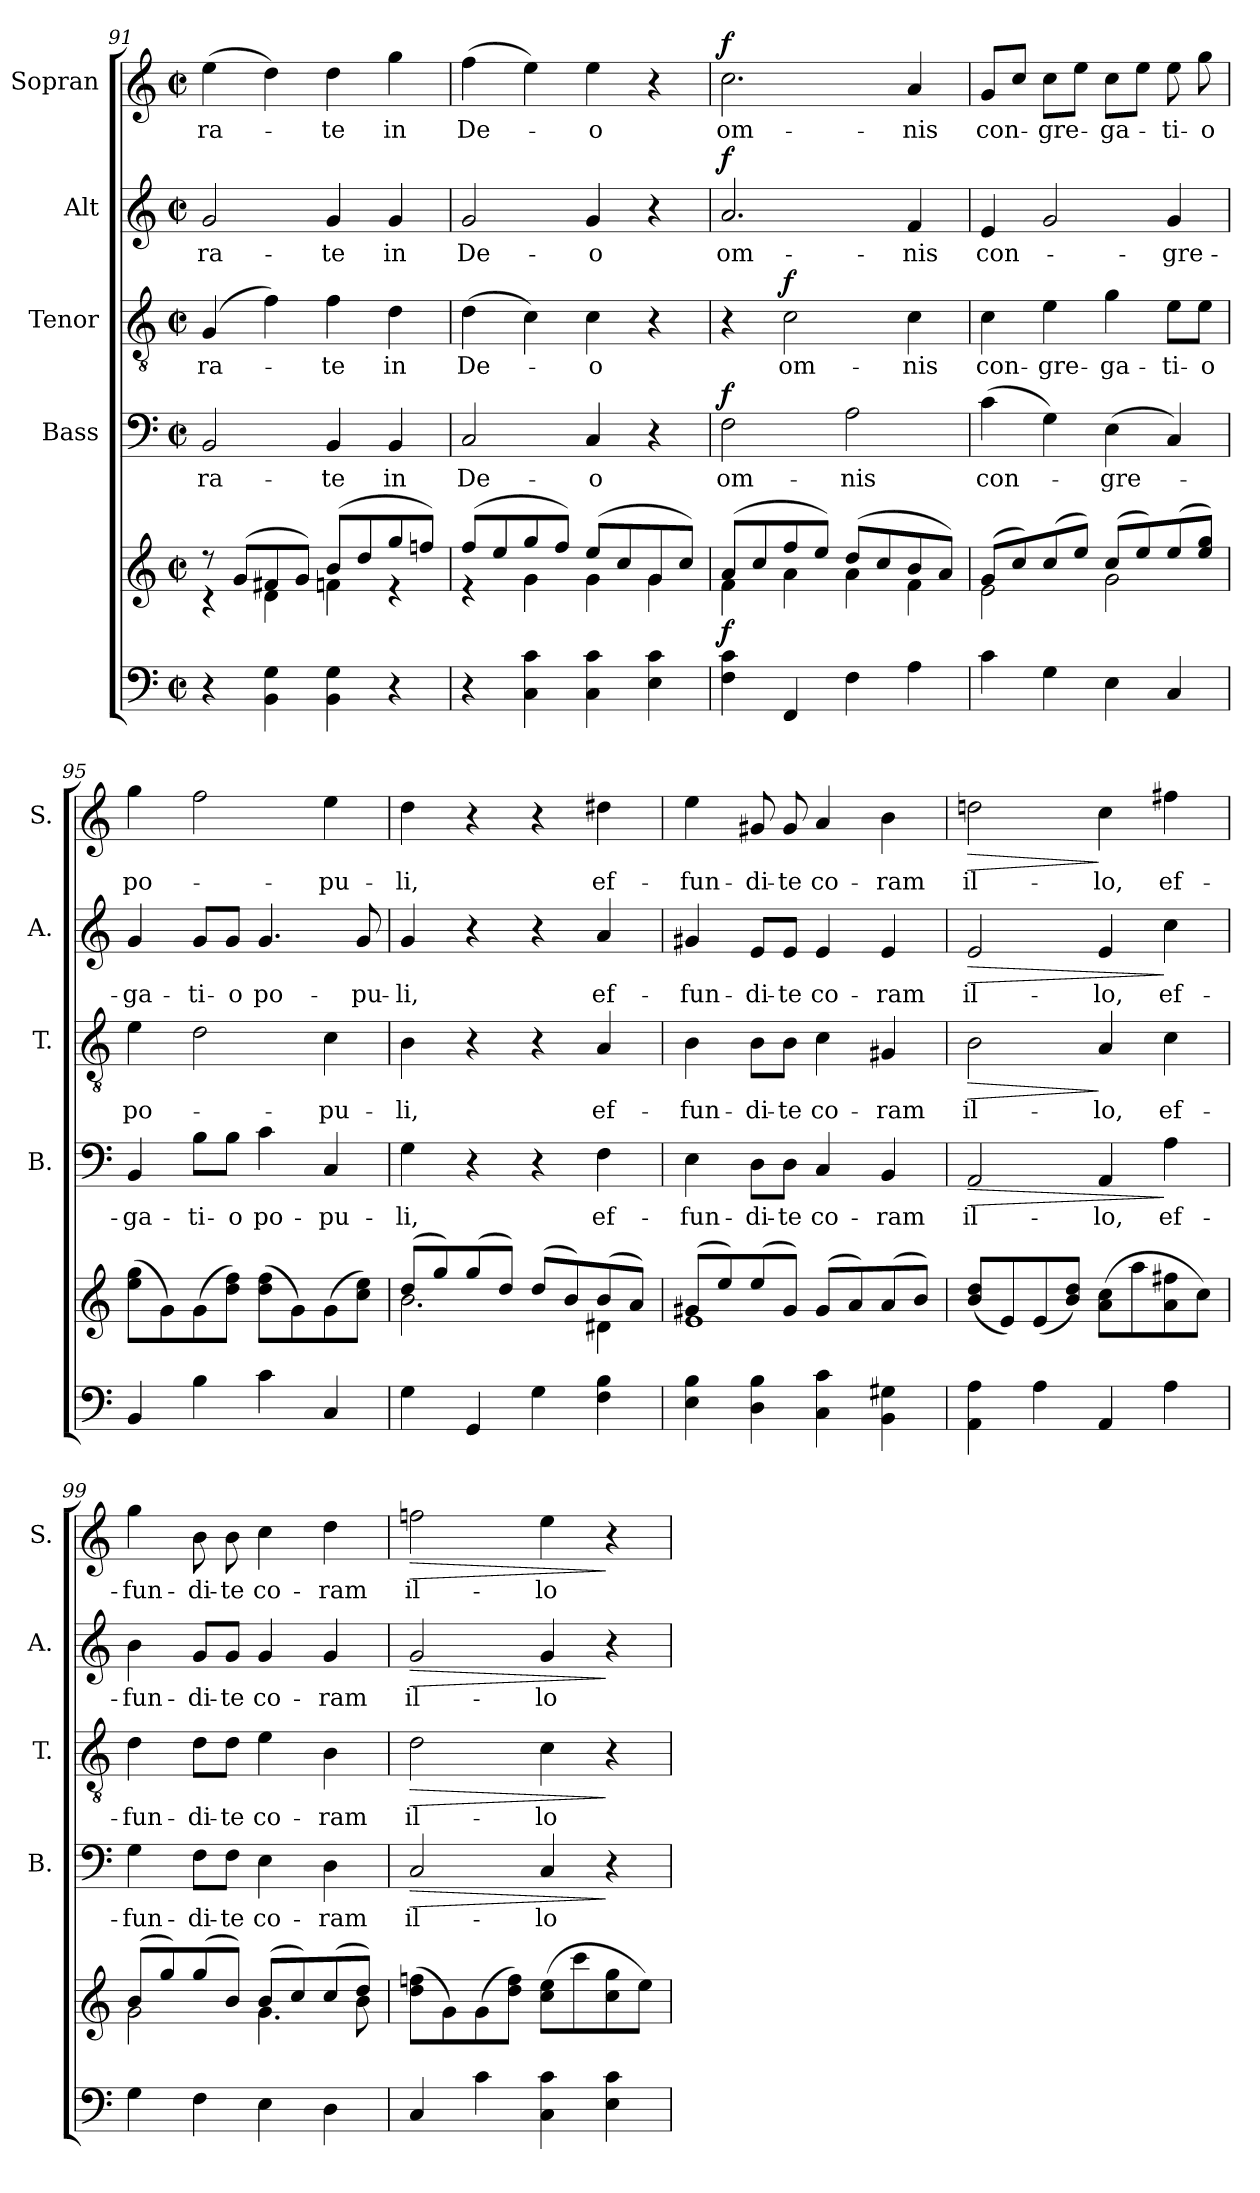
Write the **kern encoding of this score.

**kern	**kern	**dynam	**kern	**text	**dynam	**kern	**text	**dynam	**kern	**text	**dynam	**kern	**text	**dynam
*part5	*part5	*part5	*part4	*part4	*part4	*part3	*part3	*part3	*part2	*part2	*part2	*part1	*part1	*part1
*staff6	*staff5	*staff5/6	*staff4	*staff4	*staff4	*staff3	*staff3	*staff3	*staff2	*staff2	*staff2	*staff1	*staff1	*staff1
*	*	*	*I"Bass	*	*	*I"Tenor	*	*	*I"Alt	*	*	*I"Sopran	*	*
*	*	*	*I'B.	*	*	*I'T.	*	*	*I'A.	*	*	*I'S.	*	*
*clefF4	*clefG2	*	*clefF4	*	*	*clefGv2	*	*	*clefG2	*	*	*clefG2	*	*
*k[]	*k[]	*	*k[]	*	*	*k[]	*	*	*k[]	*	*	*k[]	*	*
*C:	*C:	*	*C:	*	*	*C:	*	*	*C:	*	*	*C:	*	*
*M2/2	*M2/2	*	*M2/2	*	*	*M2/2	*	*	*M2/2	*	*	*M2/2	*	*
*met(c|)	*met(c|)	*	*met(c|)	*	*	*met(c|)	*	*	*met(c|)	*	*	*met(c|)	*	*
=91	=91	=91	=91	=91	=91	=91	=91	=91	=91	=91	=91	=91	=91	=91
*	*^	*	*	*	*	*	*	*	*	*	*	*	*	*
!	!	!	!	!	!LO:LY:b	!	!	!LO:LY:b	!	!	!LO:LY:b	!	!	!LO:LY:b	!
4r	8rdd	4rc	.	2BB/	-ra-	.	(4G/	-ra-	.	2g/	-ra-	.	(>4ee\	-ra-	.
.	(>8g/L	.	.	.	.	.	.	.	.	.	.	.	.	.	.
4BB\ 4G\	8f#X/	4d\	.	.	.	.	4f\)	.	.	.	.	.	4dd\)	.	.
.	8g/J)	.	.	.	.	.	.	.	.	.	.	.	.	.	.
!	!	!	!	!	!LO:LY:b	!	!	!LO:LY:b	!	!	!LO:LY:b	!	!	!LO:LY:b	!
4BB\ 4G\	(>8b/L	4f\	.	4BB/	-te	.	4f\	-te	.	4g/	-te	.	4dd\	-te	.
.	8dd/	.	.	.	.	.	.	.	.	.	.	.	.	.	.
!	!	!	!	!	!LO:LY:b	!	!	!LO:LY:b	!	!	!LO:LY:b	!	!	!LO:LY:b	!
4r	8gg/	4re	.	4BB/	in	.	4d\	in	.	4g/	in	.	4gg\	in	.
.	8ffn/J)	.	.	.	.	.	.	.	.	.	.	.	.	.	.
=92	=92	=92	=92	=92	=92	=92	=92	=92	=92	=92	=92	=92	=92	=92	=92
!	!	!	!	!	!LO:LY:b	!	!	!LO:LY:b	!	!	!LO:LY:b	!	!	!LO:LY:b	!
4r	(>8ff/L	4re	.	2C/	De-	.	(>4d\	De-	.	2g/	De-	.	(>4ff\	De-	.
.	8ee/	.	.	.	.	.	.	.	.	.	.	.	.	.	.
4C\ 4c\	8gg/	4g\	.	.	.	.	4c\)	.	.	.	.	.	4ee\)	.	.
.	8ff/J)	.	.	.	.	.	.	.	.	.	.	.	.	.	.
!	!	!	!	!	!LO:LY:b	!	!	!LO:LY:b	!	!	!LO:LY:b	!	!	!LO:LY:b	!
4C\ 4c\	(>8ee/L	4g\	.	4C/	-o	.	4c\	-o	.	4g/	-o	.	4ee\	-o	.
.	8cc/	.	.	.	.	.	.	.	.	.	.	.	.	.	.
4E\ 4c\	8g/	4g\	.	4r	.	.	4r	.	.	4r	.	.	4r	.	.
.	8cc/J)	.	.	.	.	.	.	.	.	.	.	.	.	.	.
=93	=93	=93	=93	=93	=93	=93	=93	=93	=93	=93	=93	=93	=93	=93	=93
!	!	!	!LO:DY:b	!	!LO:LY:b	!LO:DY:a	!	!	!	!	!LO:LY:b	!LO:DY:a	!	!LO:LY:b	!LO:DY:a
4F\ 4c\	(>8a/L	4f\	f	2F\	om-	f	4r	.	.	2.a/	om-	f	2.cc\	om-	f
.	8cc/	.	.	.	.	.	.	.	.	.	.	.	.	.	.
!	!	!	!	!	!	!	!	!LO:LY:b	!LO:DY:a	!	!	!	!	!	!
4FF/	8ff/	4a\	.	.	.	.	2c\	om-	f	.	.	.	.	.	.
.	8ee/J)	.	.	.	.	.	.	.	.	.	.	.	.	.	.
!	!	!	!	!	!LO:LY:b	!	!	!	!	!	!	!	!	!	!
4F\	(>8dd/L	4a\	.	2A\	-nis	.	.	.	.	.	.	.	.	.	.
.	8cc/	.	.	.	.	.	.	.	.	.	.	.	.	.	.
!	!	!	!	!	!	!	!	!LO:LY:b	!	!	!LO:LY:b	!	!	!LO:LY:b	!
4A\	8b/	4f\	.	.	.	.	4c\	-nis	.	4f/	-nis	.	4a/	-nis	.
.	8a/J)	.	.	.	.	.	.	.	.	.	.	.	.	.	.
=94	=94	=94	=94	=94	=94	=94	=94	=94	=94	=94	=94	=94	=94	=94	=94
!	!	!	!	!	!LO:LY:b	!	!	!LO:LY:b	!	!	!LO:LY:b	!	!	!LO:LY:b	!
4c\	(>8g/L	2e\	.	(>4c\	con-	.	4c\	con-	.	4e/	con-	.	8g/L	con-	.
.	8cc/)	.	.	.	.	.	.	.	.	.	.	.	8cc/J	.	.
!	!	!	!	!	!	!	!	!LO:LY:b	!	!	!	!	!	!LO:LY:b	!
4G\	(>8cc/	.	.	4G\)	.	.	4e\	-gre-	.	2g/	.	.	8cc\L	-gre-	.
.	8ee/J)	.	.	.	.	.	.	.	.	.	.	.	8ee\J	.	.
!	!	!	!	!	!LO:LY:b	!	!	!LO:LY:b	!	!	!	!	!	!LO:LY:b	!
4E\	(>8cc/L	2g\	.	(>4E\	-gre-	.	4g\	-ga-	.	.	.	.	8cc\L	-ga-	.
.	8ee/)	.	.	.	.	.	.	.	.	.	.	.	8ee\J	.	.
!	!	!	!	!	!	!	!	!LO:LY:b	!	!	!LO:LY:b	!	!	!LO:LY:b	!
4C/	(>8ee/	.	.	4C/)	.	.	8e\L	-ti-	.	4g/	-gre-	.	8ee\	-ti-	.
!	!	!	!	!	!	!	!	!LO:LY:b	!	!	!	!	!	!LO:LY:b	!
.	8ee/ 8gg/J)	.	.	.	.	.	8e\J	-o	.	.	.	.	8gg\	-o	.
*	*v	*v	*	*	*	*	*	*	*	*	*	*	*	*	*
!!LO:PB:g=z
=95	=95	=95	=95	=95	=95	=95	=95	=95	=95	=95	=95	=95	=95	=95
!	!	!	!	!LO:LY:b	!	!	!LO:LY:b	!	!	!LO:LY:b	!	!	!LO:LY:b	!
4BB/	(>8ee\ 8gg\L	.	4BB/	-ga-	.	4e\	po-	.	4g/	-ga-	.	4gg\	po-	.
.	8g\)	.	.	.	.	.	.	.	.	.	.	.	.	.
!	!	!	!	!LO:LY:b	!	!	!	!	!	!LO:LY:b	!	!	!	!
4B\	(>8g\	.	8B\L	-ti-	.	2d\	.	.	8g/L	-ti-	.	2ff\	.	.
!	!	!	!	!LO:LY:b	!	!	!	!	!	!LO:LY:b	!	!	!	!
.	8dd\ 8ff\J)	.	8B\J	-o	.	.	.	.	8g/J	-o	.	.	.	.
!	!	!	!	!LO:LY:b	!	!	!	!	!	!LO:LY:b	!	!	!	!
4c\	(>8dd\ 8ff\L	.	4c\	po-	.	.	.	.	4.g/	po-	.	.	.	.
.	8g\)	.	.	.	.	.	.	.	.	.	.	.	.	.
!	!	!	!	!LO:LY:b	!	!	!LO:LY:b	!	!	!	!	!	!LO:LY:b	!
4C/	(>8g\	.	4C/	-pu-	.	4c\	-pu-	.	.	.	.	4ee\	-pu-	.
!	!	!	!	!	!	!	!	!	!	!LO:LY:b	!	!	!	!
.	8cc\ 8ee\J)	.	.	.	.	.	.	.	8g/	-pu-	.	.	.	.
=96	=96	=96	=96	=96	=96	=96	=96	=96	=96	=96	=96	=96	=96	=96
*	*^	*	*	*	*	*	*	*	*	*	*	*	*	*
!	!	!	!	!	!LO:LY:b	!	!	!LO:LY:b	!	!	!LO:LY:b	!	!	!LO:LY:b	!
4G\	(>8dd/L	2.b\	.	4G\	-li,	.	4B\	-li,	.	4g/	-li,	.	4dd\	-li,	.
.	8gg/)	.	.	.	.	.	.	.	.	.	.	.	.	.	.
4GG/	(>8gg/	.	.	4r	.	.	4r	.	.	4r	.	.	4r	.	.
.	8dd/J)	.	.	.	.	.	.	.	.	.	.	.	.	.	.
4G\	(>8dd/L	.	.	4r	.	.	4r	.	.	4r	.	.	4r	.	.
.	8b/)	.	.	.	.	.	.	.	.	.	.	.	.	.	.
!	!	!	!	!	!LO:LY:b	!	!	!LO:LY:b	!	!	!LO:LY:b	!	!	!LO:LY:b	!
4F\ 4B\	(>8b/	4d#X\	.	4F\	ef-	.	4A/	ef-	.	4a/	ef-	.	4dd#X\	ef-	.
.	8a/J)	.	.	.	.	.	.	.	.	.	.	.	.	.	.
=97	=97	=97	=97	=97	=97	=97	=97	=97	=97	=97	=97	=97	=97	=97	=97
!	!	!	!	!	!LO:LY:b	!	!	!LO:LY:b	!	!	!LO:LY:b	!	!	!LO:LY:b	!
4E\ 4B\	(>8g#X/L	1e	.	4E\	-fun-	.	4B\	-fun-	.	4g#X/	-fun-	.	4ee\	-fun-	.
.	8ee/)	.	.	.	.	.	.	.	.	.	.	.	.	.	.
!	!	!	!	!	!LO:LY:b	!	!	!LO:LY:b	!	!	!LO:LY:b	!	!	!LO:LY:b	!
4D\ 4B\	(>8ee/	.	.	8D\L	-di-	.	8B\L	-di-	.	8e/L	-di-	.	8g#X/	-di-	.
!	!	!	!	!	!LO:LY:b	!	!	!LO:LY:b	!	!	!LO:LY:b	!	!	!LO:LY:b	!
.	8g#/J)	.	.	8D\J	-te	.	8B\J	-te	.	8e/J	-te	.	8g#/	-te	.
!	!	!	!	!	!LO:LY:b	!	!	!LO:LY:b	!	!	!LO:LY:b	!	!	!LO:LY:b	!
4C\ 4c\	(>8g#/L	.	.	4C/	co-	.	4c\	co-	.	4e/	co-	.	4a/	co-	.
.	8a/)	.	.	.	.	.	.	.	.	.	.	.	.	.	.
!	!	!	!	!	!LO:LY:b	!	!	!LO:LY:b	!	!	!LO:LY:b	!	!	!LO:LY:b	!
4BB\ 4G#X\	(>8a/	.	.	4BB/	-ram	.	4G#X/	-ram	.	4e/	-ram	.	4b\	-ram	.
.	8b/J)	.	.	.	.	.	.	.	.	.	.	.	.	.	.
*	*v	*v	*	*	*	*	*	*	*	*	*	*	*	*	*
=98	=98	=98	=98	=98	=98	=98	=98	=98	=98	=98	=98	=98	=98	=98
!	!	!	!	!LO:LY:b	!LO:HP:b	!	!LO:LY:b	!LO:HP:b	!	!LO:LY:b	!LO:HP:b	!	!LO:LY:b	!LO:HP:b
4AA\ 4A\	(<8b/ 8dd/L	.	2AA/	il-	>	2B\	il-	>	2e/	il-	>	2ddn\	il-	>
.	8e/)	.	.	.	.	.	.	.	.	.	.	.	.	.
4A\	(<8e/	.	.	.	.	.	.	.	.	.	.	.	.	.
.	8b/ 8dd/J)	.	.	.	.	.	.	.	.	.	.	.	.	.
!	!	!	!	!LO:LY:b	!	!	!LO:LY:b	!	!	!LO:LY:b	!	!	!LO:LY:b	!
4AA/	(>8a\ 8cc\L	.	4AA/	-lo,	.	4A/	-lo,	]	4e/	-lo,	.	4cc\	-lo,	]
.	8aa\	.	.	.	.	.	.	.	.	.	.	.	.	.
!	!	!	!	!LO:LY:b	!	!	!LO:LY:b	!	!	!LO:LY:b	!	!	!LO:LY:b	!
4A\	8a\ 8ff#X\	.	4A\	ef-	]	4c\	ef-	.	4cc\	ef-	]	4ff#X\	ef-	.
.	8cc\J)	.	.	.	.	.	.	.	.	.	.	.	.	.
=99	=99	=99	=99	=99	=99	=99	=99	=99	=99	=99	=99	=99	=99	=99
*	*^	*	*	*	*	*	*	*	*	*	*	*	*	*
!	!	!	!	!	!LO:LY:b	!	!	!LO:LY:b	!	!	!LO:LY:b	!	!	!LO:LY:b	!
4G\	(>8b/L	2g\	.	4G\	-fun-	.	4d\	-fun-	.	4b\	-fun-	.	4gg\	-fun-	.
.	8gg/)	.	.	.	.	.	.	.	.	.	.	.	.	.	.
!	!	!	!	!	!LO:LY:b	!	!	!LO:LY:b	!	!	!LO:LY:b	!	!	!LO:LY:b	!
4F\	(>8gg/	.	.	8F\L	-di-	.	8d\L	-di-	.	8g/L	-di-	.	8b\	-di-	.
!	!	!	!	!	!LO:LY:b	!	!	!LO:LY:b	!	!	!LO:LY:b	!	!	!LO:LY:b	!
.	8b/J)	.	.	8F\J	-te	.	8d\J	-te	.	8g/J	-te	.	8b\	-te	.
!	!	!	!	!	!LO:LY:b	!	!	!LO:LY:b	!	!	!LO:LY:b	!	!	!LO:LY:b	!
4E\	(>8b/L	4.g\	.	4E\	co-	.	4e\	co-	.	4g/	co-	.	4cc\	co-	.
.	8cc/)	.	.	.	.	.	.	.	.	.	.	.	.	.	.
!	!	!	!	!	!LO:LY:b	!	!	!LO:LY:b	!	!	!LO:LY:b	!	!	!LO:LY:b	!
4D\	(>8cc/	.	.	4D\	-ram	.	4B\	-ram	.	4g/	-ram	.	4dd\	-ram	.
.	8dd/J)	8b\	.	.	.	.	.	.	.	.	.	.	.	.	.
!!LO:LB:g=z
=100	=100	=100	=100	=100	=100	=100	=100	=100	=100	=100	=100	=100	=100	=100	=100
!	!	!	!	!	!LO:LY:b	!LO:HP:b	!	!LO:LY:b	!LO:HP:b	!	!LO:LY:b	!LO:HP:b	!	!LO:LY:b	!LO:HP:b
*	*v	*v	*	*	*	*	*	*	*	*	*	*	*	*	*
4C/	(>8dd\ 8ffn\L	.	2C/	il-	>	2d\	il-	>	2g/	il-	>	2ffn\	il-	>
.	8g\)	.	.	.	.	.	.	.	.	.	.	.	.	.
4c\	(>8g\	.	.	.	.	.	.	.	.	.	.	.	.	.
.	8dd\ 8ff\J)	.	.	.	.	.	.	.	.	.	.	.	.	.
!	!	!	!	!LO:LY:b	!	!	!LO:LY:b	!	!	!LO:LY:b	!	!	!LO:LY:b	!
4C\ 4c\	(>8cc\ 8ee\L	.	4C/	-lo	.	4c\	-lo	.	4g/	-lo	.	4ee\	-lo	.
.	8ccc\	.	.	.	.	.	.	.	.	.	.	.	.	.
4E\ 4c\	8cc\ 8gg\	.	4r	.	]	4r	.	]	4r	.	]	4r	.	]
.	8ee\J)	.	.	.	.	.	.	.	.	.	.	.	.	.
=	=	=	=	=	=	=	=	=	=	=	=	=	=	=
*-	*-	*-	*-	*-	*-	*-	*-	*-	*-	*-	*-	*-	*-	*-
